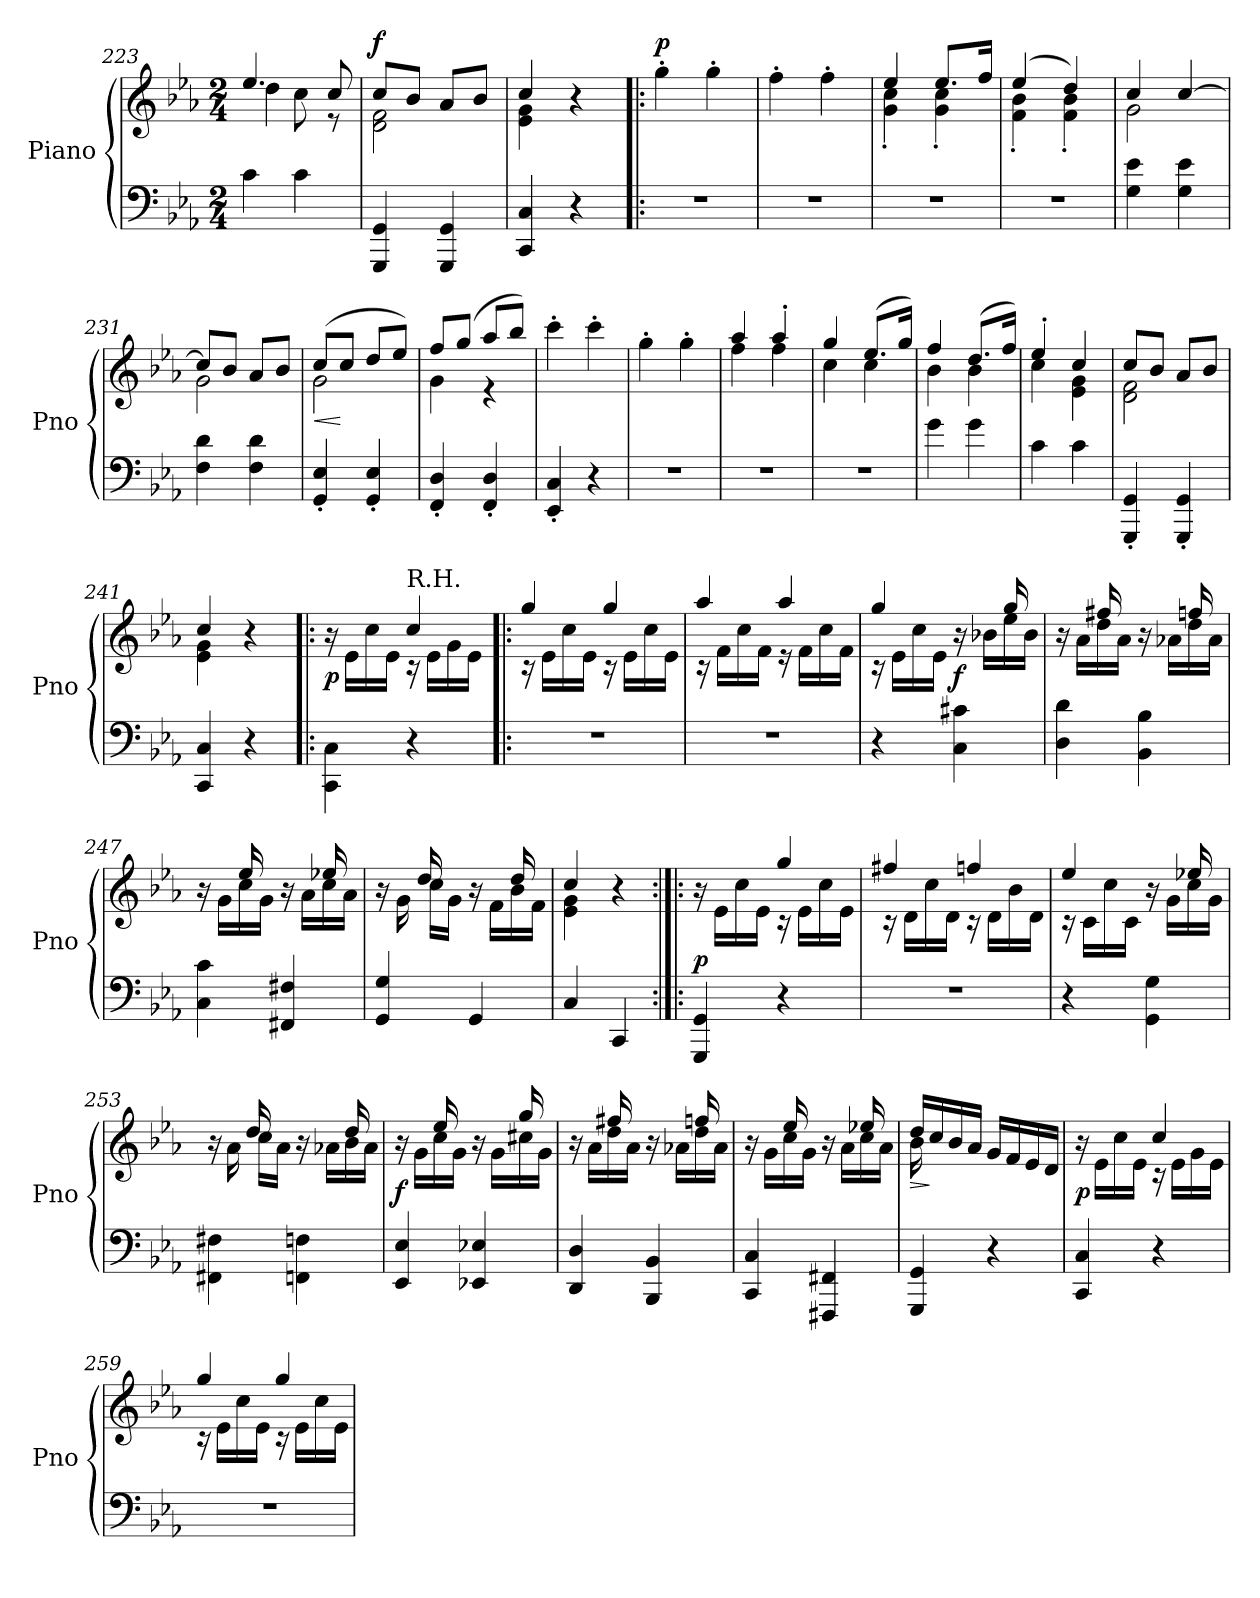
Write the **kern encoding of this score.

**kern	**dynam	**kern	**dynam
*part2	*part2	*part1	*part1
*staff2	*staff2	*staff1	*staff1
*I"Piano	*	*I"Piano	*
*I'Pno	*	*I'Pno	*
*clefF4	*	*clefG2	*
*k[b-e-a-]	*	*k[b-e-a-]	*
*M2/4	*	*M2/4	*
=223	=223	=223	=223
*	*	*^	*
4c\	.	4.ee-/	4dd\	.
4c\	.	.	8cc\	.
.	.	8cc/	8r	.
!!LO:LB:g=z	!!
=224	=224	=224	=224	=224
!	!	!	!	!LO:DY:a
4GGG/ 4GG/	.	8cc/L	2d\ 2f\	f
.	.	8b-/J	.	.
4GGG/ 4GG/	.	8a-/L	.	.
.	.	8b-/J	.	.
=225	=225	=225	=225	=225
4CC/ 4C/	.	4cc/	4e-\ 4g\	.
4r	.	4r	4ryy	.
=226!|:	=226!|:	=226!|:	=226!|:	=226!|:
!	!	!	!	!LO:DY:a
*	*	*v	*v	*
2r	.	4gg'\	p
.	.	4gg'\	.
=227	=227	=227	=227
2r	.	4ff'\	.
.	.	4ff'\	.
=228	=228	=228	=228
*	*	*^	*
2r	.	4ee-/	4g\' 4cc\'	.
.	.	8.ee-/L	4g\' 4cc\'	.
.	.	16ff/Jk	.	.
=229	=229	=229	=229	=229
2r	.	(>4ee-/	4f\' 4b-\'	.
.	.	4dd/)	4f\' 4b-\'	.
!!LO:LB:g=z	!!
=230	=230	=230	=230	=230
4G\ 4e-\	.	4cc/	2g\	.
4G\ 4e-\	.	[4cc/	.	.
=231	=231	=231	=231	=231
4F\ 4d\	.	8cc/L]	2g\	.
.	.	8b-/J	.	.
4F\ 4d\	.	8a-/L	.	.
.	.	8b-/J	.	.
=232	=232	=232	=232	=232
!	!	!	!	!LO:HP:b
4GG/' 4E-/'	.	(>8cc/L	2g\	<
.	.	8cc/J	.	[
4GG/' 4E-/'	.	8dd/L	.	.
.	.	8ee-/J)	.	.
=233	=233	=233	=233	=233
4FF/' 4D/'	.	8ff/L	4g\	.
.	.	(>8gg/J	.	.
4FF/' 4D/'	.	8aa-/L	4r	.
.	.	8bb-/J)	.	.
*	*	*v	*v	*
=234	=234	=234	=234
4EE-/' 4C/'	.	4ccc'\	.
4r	.	4ccc'\	.
=235	=235	=235	=235
2r	.	4gg'\	.
.	.	4gg'\	.
!!LO:LB:g=z
=236	=236	=236	=236
*	*	*^	*
2r	.	4aa-/	4ff\	.
.	.	4aa-'/	4ff\	.
=237	=237	=237	=237	=237
2r	.	4gg/	4cc\	.
.	.	(>8.ee-/L	4cc\	.
.	.	16gg/Jk)	.	.
=238	=238	=238	=238	=238
4g\	.	4ff/	4b-\	.
4g\	.	(>8.dd/L	4b-\	.
.	.	16ff/Jk)	.	.
=239	=239	=239	=239	=239
4c\	.	4ee-'/	4cc\	.
4c\	.	4cc/	4e-\ 4g\	.
=240	=240	=240	=240	=240
4GGG/' 4GG/'	.	8cc/L	2d\ 2f\	.
.	.	8b-/J	.	.
4GGG/' 4GG/'	.	8a-/L	.	.
.	.	8b-/J	.	.
=241	=241	=241	=241	=241
4CC/ 4C/	.	4cc/	4e-\ 4g\	.
4r	.	4r	4ryy	.
!!LO:LB:g=z	!!
=242|!:	=242|!:	=242|!:	=242|!:	=242|!:
!	!LO:DY:a	!	!	!
4CC\ 4C\	p	16r	16ryy	.
.	.	8.ryy	16e-\LL	.
.	.	.	16cc\	.
.	.	.	16e-\JJ	.
!	!	!LO:TX:a:t=R.H.	!	!
4r	.	4cc/	16r	.
.	.	.	16e-\LL	.
.	.	.	16g\	.
.	.	.	16e-\JJ	.
=243	=243	=243	=243	=243
2r	.	4gg/	16r	.
.	.	.	16e-\LL	.
.	.	.	16cc\	.
.	.	.	16e-\JJ	.
.	.	4gg/	16r	.
.	.	.	16e-\LL	.
.	.	.	16cc\	.
.	.	.	16e-\JJ	.
=244	=244	=244	=244	=244
2r	.	4aa-/	16r	.
.	.	.	16f\LL	.
.	.	.	16cc\	.
.	.	.	16f\JJ	.
.	.	4aa-/	16r	.
.	.	.	16f\LL	.
.	.	.	16cc\	.
.	.	.	16f\JJ	.
=245	=245	=245	=245	=245
4r	.	4gg/	16r	.
.	.	.	16e-\LL	.
.	.	.	16cc\	.
.	.	.	16e-\JJ	.
!	!LO:DY:a	!	!	!
4C\ 4c#X\	f	16r	16ryy	.
.	.	16ryy	16b-X\LL	.
.	.	16gg/	16ee-\	.
.	.	16ryy	16b-\JJ	.
!!LO:PB:g=z	!!
=246	=246	=246	=246	=246
4D\ 4d\	.	16r	16ryy	.
.	.	16ryy	16a-\LL	.
.	.	16ff#X/	16dd\	.
.	.	16ryy	16a-\JJ	.
4BB-\ 4B-\	.	16r	16ryy	.
.	.	16ryy	16a-X\LL	.
.	.	16ffn/	16dd\	.
.	.	16ryy	16a-\JJ	.
=247	=247	=247	=247	=247
4C\ 4c\	.	16r	16ryy	.
.	.	16ryy	16g\LL	.
.	.	16ee-/	16cc\	.
.	.	16ryy	16g\JJ	.
4FF#X/ 4F#X/	.	16r	16ryy	.
.	.	16ryy	16a-\LL	.
.	.	16ee-X/	16cc\	.
.	.	16ryy	16a-\JJ	.
=248	=248	=248	=248	=248
4GG/ 4G/	.	16r	16ryy	.
.	.	16ryy	16g\	.
.	.	16dd/	16cc\LL	.
.	.	16ryy	16g\JJ	.
4GG/	.	16r	16ryy	.
.	.	16ryy	16f\LL	.
.	.	16dd/	16b-\	.
.	.	16ryy	16f\JJ	.
=249	=249	=249	=249	=249
4C/	.	4cc/	4e-\ 4g\	.
4CC/	.	4r	4ryy	.
!!LO:LB:g=z	!!
=250:|!|:	=250:|!|:	=250:|!|:	=250:|!|:	=250:|!|:
!	!LO:DY:a	!	!	!
4GGG/ 4GG/	p	16r	16ryy	.
.	.	8.ryy	16e-\LL	.
.	.	.	16cc\	.
.	.	.	16e-\JJ	.
4r	.	4gg/	16r	.
.	.	.	16e-\LL	.
.	.	.	16cc\	.
.	.	.	16e-\JJ	.
=251	=251	=251	=251	=251
2r	.	4ff#X/	16r	.
.	.	.	16d\LL	.
.	.	.	16cc\	.
.	.	.	16d\JJ	.
.	.	4ffn/	16r	.
.	.	.	16d\LL	.
.	.	.	16b-\	.
.	.	.	16d\JJ	.
=252	=252	=252	=252	=252
4r	.	4ee-/	16r	.
.	.	.	16c\LL	.
.	.	.	16cc\	.
.	.	.	16c\JJ	.
4GG\ 4G\	.	16r	16ryy	.
.	.	16ryy	16g\LL	.
.	.	16ee-X/	16cc\	.
.	.	16ryy	16g\JJ	.
=253	=253	=253	=253	=253
4FF#X\ 4F#X\	.	16r	16ryy	.
.	.	16ryy	16a-\	.
.	.	16dd/	16cc\LL	.
.	.	16ryy	16a-\JJ	.
4FFn\ 4Fn\	.	16r	16ryy	.
.	.	16ryy	16a-X\LL	.
.	.	16dd/	16b-\	.
.	.	16ryy	16a-\JJ	.
!!LO:LB:g=z	!!
=254	=254	=254	=254	=254
!	!LO:DY:a	!	!	!
4EE-/ 4E-/	f	16r	16ryy	.
.	.	16ryy	16g\LL	.
.	.	16ee-/	16cc\	.
.	.	16ryy	16g\JJ	.
4EE-X/ 4E-X/	.	16r	16ryy	.
.	.	16ryy	16g\LL	.
.	.	16gg/	16cc#X\	.
.	.	16ryy	16g\JJ	.
=255	=255	=255	=255	=255
4DD/ 4D/	.	16r	16ryy	.
.	.	16ryy	16a-\LL	.
.	.	16ff#X/	16dd\	.
.	.	16ryy	16a-\JJ	.
4BBB-/ 4BB-/	.	16r	16ryy	.
.	.	16ryy	16a-X\LL	.
.	.	16ffn/	16dd\	.
.	.	16ryy	16a-\JJ	.
=256	=256	=256	=256	=256
4CC/ 4C/	.	16r	16ryy	.
.	.	16ryy	16g\LL	.
.	.	16ee-/	16cc\	.
.	.	16ryy	16g\JJ	.
4FFF#X/ 4FF#X/	.	16r	16ryy	.
.	.	16ryy	16a-\LL	.
.	.	16ee-X/	16cc\	.
.	.	16ryy	16a-\JJ	.
=257	=257	=257	=257	=257
!	!	!	!	!LO:HP:b
4GGG/ 4GG/	.	16dd/LL	16b-\	>
.	.	16cc/	4..ryy	]
.	.	16b-/	.	.
.	.	16a-/JJ	.	.
4r	.	16g/LL	.	.
.	.	16f/	.	.
.	.	16e-/	.	.
.	.	16d/JJ	.	.
!!LO:LB:g=z	!!
=258	=258	=258	=258	=258
!	!LO:DY:a	!	!	!
4CC/ 4C/	p	16r	16ryy	.
.	.	8.ryy	16e-\LL	.
.	.	.	16cc\	.
.	.	.	16e-\JJ	.
4r	.	4cc/	16r	.
.	.	.	16e-\LL	.
.	.	.	16g\	.
.	.	.	16e-\JJ	.
=259	=259	=259	=259	=259
2r	.	4gg/	16r	.
.	.	.	16e-\LL	.
.	.	.	16cc\	.
.	.	.	16e-\JJ	.
.	.	4gg/	16r	.
.	.	.	16e-\LL	.
.	.	.	16cc\	.
.	.	.	16e-\JJ	.
*	*	*v	*v	*
=	=	=	=
*-	*-	*-	*-
